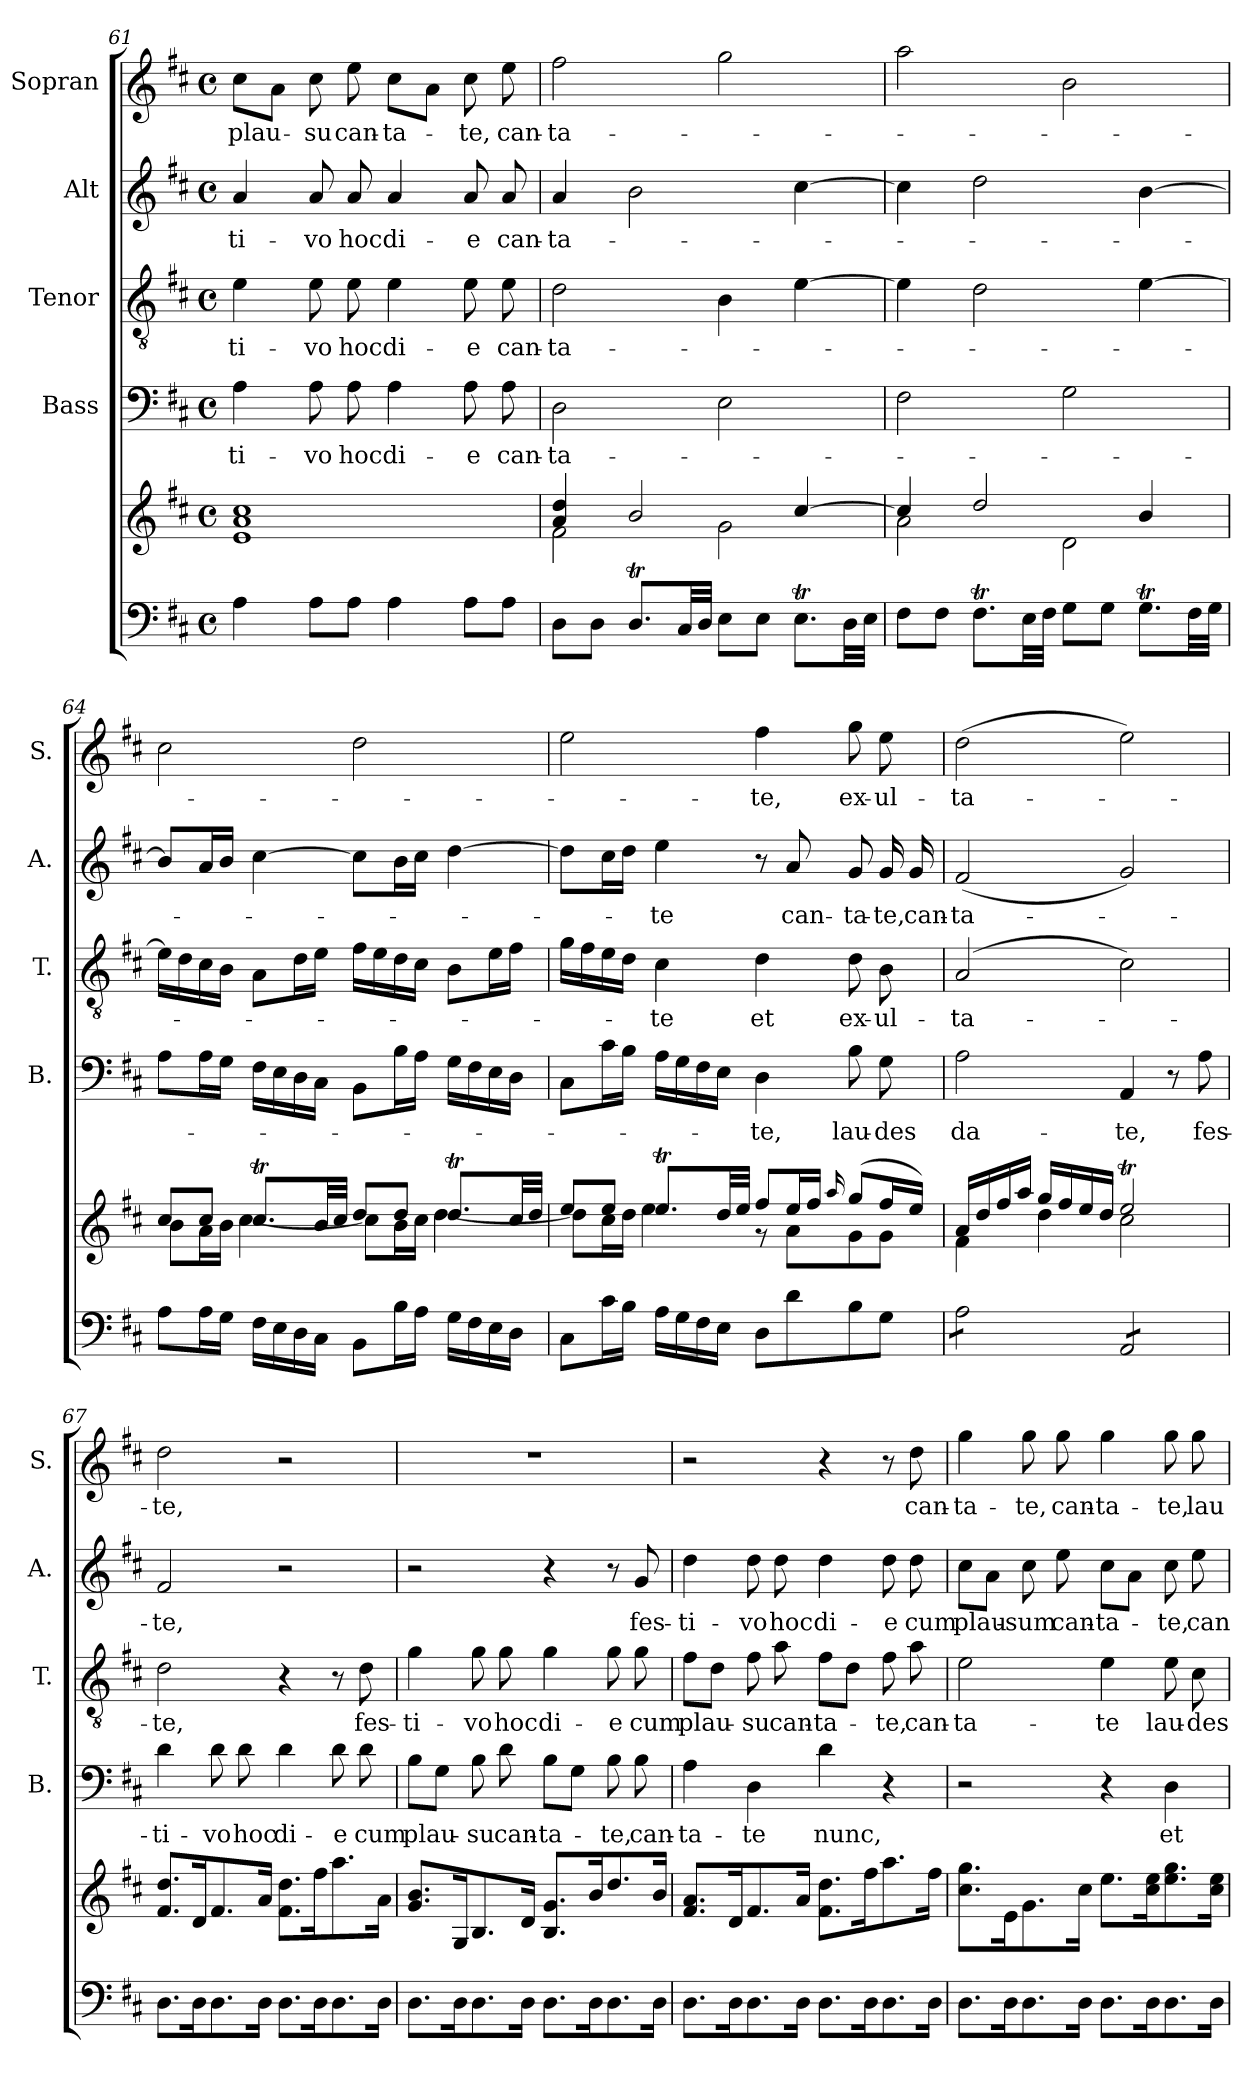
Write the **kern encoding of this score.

**kern	**kern	**kern	**text	**kern	**text	**kern	**text	**kern	**text
*part5	*part5	*part4	*part4	*part3	*part3	*part2	*part2	*part1	*part1
*staff6	*staff5	*staff4	*staff4	*staff3	*staff3	*staff2	*staff2	*staff1	*staff1
*	*	*I"Bass	*	*I"Tenor	*	*I"Alt	*	*I"Sopran	*
*	*	*I'B.	*	*I'T.	*	*I'A.	*	*I'S.	*
*clefF4	*clefG2	*clefF4	*	*clefGv2	*	*clefG2	*	*clefG2	*
*k[f#c#]	*k[f#c#]	*k[f#c#]	*	*k[f#c#]	*	*k[f#c#]	*	*k[f#c#]	*
*D:	*D:	*D:	*	*D:	*	*D:	*	*D:	*
*M4/4	*M4/4	*M4/4	*	*M4/4	*	*M4/4	*	*M4/4	*
*met(c)	*met(c)	*met(c)	*	*met(c)	*	*met(c)	*	*met(c)	*
=61	=61	=61	=61	=61	=61	=61	=61	=61	=61
!	!	!	!LO:LY:b	!	!LO:LY:b	!	!LO:LY:b	!	!LO:LY:b
4A\	1e 1a 1cc#	4A\	-ti-	4e\	-ti-	4a/	-ti-	8cc#\L	plau-
.	.	.	.	.	.	.	.	8a\J	.
!	!	!	!LO:LY:b	!	!LO:LY:b	!	!LO:LY:b	!	!LO:LY:b
8A\L	.	8A\	-vo	8e\	-vo	8a/	-vo	8cc#\	-su
!	!	!	!LO:LY:b	!	!LO:LY:b	!	!LO:LY:b	!	!LO:LY:b
8A\J	.	8A\	hoc	8e\	hoc	8a/	hoc	8ee\	can-
!	!	!	!LO:LY:b	!	!LO:LY:b	!	!LO:LY:b	!	!LO:LY:b
4A\	.	4A\	di-	4e\	di-	4a/	di-	8cc#\L	-ta-
.	.	.	.	.	.	.	.	8a\J	.
!	!	!	!LO:LY:b	!	!LO:LY:b	!	!LO:LY:b	!	!LO:LY:b
8A\L	.	8A\	-e	8e\	-e	8a/	-e	8cc#\	-te,
!	!	!	!LO:LY:b	!	!LO:LY:b	!	!LO:LY:b	!	!LO:LY:b
8A\J	.	8A\	can-	8e\	can-	8a/	can-	8ee\	can-
=62	=62	=62	=62	=62	=62	=62	=62	=62	=62
*	*^	*	*	*	*	*	*	*	*
!	!	!	!	!LO:LY:b	!	!LO:LY:b	!	!LO:LY:b	!	!LO:LY:b
8D\L	4a/ 4dd/	2f#\	2D\	-ta-	2d\	-ta-	4a/	-ta-	2ff#\	-ta-
8D\J	.	.	.	.	.	.	.	.	.	.
8.DT/L	2b/	.	.	.	.	.	2b\	.	.	.
32C#/LL	.	.	.	.	.	.	.	.	.	.
32D/JJJ	.	.	.	.	.	.	.	.	.	.
8E\L	.	2g\	2E\	.	4B\	.	.	.	2gg\	.
8E\J	.	.	.	.	.	.	.	.	.	.
8.ET\L	[>4cc#/	.	.	.	[4e\	.	[4cc#\	.	.	.
32D\LL	.	.	.	.	.	.	.	.	.	.
32E\JJJ	.	.	.	.	.	.	.	.	.	.
!!LO:PB:g=z
=63	=63	=63	=63	=63	=63	=63	=63	=63	=63	=63
8F#\L	4cc#/]	2a\	2F#\	.	4e\]	.	4cc#\]	.	2aa\	.
8F#\J	.	.	.	.	.	.	.	.	.	.
8.F#t\L	2dd/	.	.	.	2d\	.	2dd\	.	.	.
32E\LL	.	.	.	.	.	.	.	.	.	.
32F#\JJJ	.	.	.	.	.	.	.	.	.	.
8G\L	.	2d\	2G\	.	.	.	.	.	2b\	.
8G\J	.	.	.	.	.	.	.	.	.	.
8.GT\L	4b/	.	.	.	[4e\	.	[4b\	.	.	.
32F#\LL	.	.	.	.	.	.	.	.	.	.
32G\JJJ	.	.	.	.	.	.	.	.	.	.
=64	=64	=64	=64	=64	=64	=64	=64	=64	=64	=64
8A\L	8cc#/L	8b\L	8A\L	.	16e\LL]	.	8b/L]	.	2cc#\	.
.	.	.	.	.	16d\	.	.	.	.	.
16A\L	8cc#/J	16a\L	16A\L	.	16c#\	.	16a/L	.	.	.
16G\JJ	.	16b\JJ	16G\JJ	.	16B\JJ	.	16b/JJ	.	.	.
16F#\LL	8.cc#t/L	[<4cc#\	16F#\LL	.	8A\L	.	[4cc#\	.	.	.
16E\	.	.	16E\	.	.	.	.	.	.	.
16D\	.	.	16D\	.	16d\L	.	.	.	.	.
16C#\JJ	32b/LL	.	16C#\JJ	.	16e\JJ	.	.	.	.	.
.	32cc#/JJJ	.	.	.	.	.	.	.	.	.
8BB\L	8dd/L	8cc#\L]	8BB\L	.	16f#\LL	.	8cc#\L]	.	2dd\	.
.	.	.	.	.	16e\	.	.	.	.	.
16B\L	8dd/J	16b\L	16B\L	.	16d\	.	16b\L	.	.	.
16A\JJ	.	16cc#\JJ	16A\JJ	.	16c#\JJ	.	16cc#\JJ	.	.	.
16G\LL	8.ddT/L	[<4dd\	16G\LL	.	8B\L	.	[4dd\	.	.	.
16F#\	.	.	16F#\	.	.	.	.	.	.	.
16E\	.	.	16E\	.	16e\L	.	.	.	.	.
16D\JJ	32cc#/LL	.	16D\JJ	.	16f#\JJ	.	.	.	.	.
.	32dd/JJJ	.	.	.	.	.	.	.	.	.
!!LO:LB:g=z
=65	=65	=65	=65	=65	=65	=65	=65	=65	=65	=65
8C#\L	8ee/L	8dd\L]	8C#\L	.	16g\LL	.	8dd\L]	.	2ee\	.
.	.	.	.	.	16f#\	.	.	.	.	.
16c#\L	8ee/J	16cc#\L	16c#\L	.	16e\	.	16cc#\L	.	.	.
16B\JJ	.	16dd\JJ	16B\JJ	.	16d\JJ	.	16dd\JJ	.	.	.
!	!	!	!	!	!	!LO:LY:b	!	!LO:LY:b	!	!
16A\LL	8.eeT/L	4ee\	16A\LL	.	4c#\	-te	4ee\	-te	.	.
16G\	.	.	16G\	.	.	.	.	.	.	.
16F#\	.	.	16F#\	.	.	.	.	.	.	.
16E\JJ	32dd/LL	.	16E\JJ	.	.	.	.	.	.	.
.	32ee/JJJ	.	.	.	.	.	.	.	.	.
!	!	!	!	!LO:LY:b	!	!LO:LY:b	!	!	!	!LO:LY:b
8D\L	8ff#/L	8rg	4D\	-te,	4d\	et	8r	.	4ff#\	-te,
!	!	!	!	!	!	!	!	!LO:LY:b	!	!
8d\	16ee/L	8a\L	.	.	.	.	8a/	can-	.	.
.	16ff#/JJ	.	.	.	.	.	.	.	.	.
.	16qqaa/	.	.	.	.	.	.	.	.	.
!	!	!	!	!LO:LY:b	!	!LO:LY:b	!	!LO:LY:b	!	!LO:LY:b
8B\	(>8gg/L	8g\	8B\	lau-	8d\	ex-	8g/	-ta-	8gg\	ex-
!	!	!	!	!LO:LY:b	!	!LO:LY:b	!	!LO:LY:b	!	!LO:LY:b
8G\J	16ff#/L	8g\J	8G\	-des	8B\	-ul-	16g/	-te,	8ee\	-ul-
!	!	!	!	!	!	!	!	!LO:LY:b	!	!
.	16ee/JJ)	.	.	.	.	.	16g/	can-	.	.
=66	=66	=66	=66	=66	=66	=66	=66	=66	=66	=66
!	!	!	!	!LO:LY:b	!	!LO:LY:b	!	!LO:LY:b	!	!LO:LY:b
*tremolo	*	*	*	*	*	*	*	*	*	*
8A\L	16a/LL	4f#\	2A\	da-	(2A/	-ta-	(<2f#/	-ta-	(>2dd\	-ta-
.	16dd/	.	.	.	.	.	.	.	.	.
8A\	16ff#/	.	.	.	.	.	.	.	.	.
.	16aa/JJ	.	.	.	.	.	.	.	.	.
8A\	16gg/LL	4dd\	.	.	.	.	.	.	.	.
.	16ff#/	.	.	.	.	.	.	.	.	.
8A\J	16ee/	.	.	.	.	.	.	.	.	.
.	16dd/JJ	.	.	.	.	.	.	.	.	.
!	!	!	!	!LO:LY:b	!	!	!	!	!	!
8AA/L	2eeT/	2cc#\	4AA/	-te,	2c#\)	.	2g/)	.	2ee\)	.
8AA/	.	.	.	.	.	.	.	.	.	.
8AA/	.	.	8r	.	.	.	.	.	.	.
!	!	!	!	!LO:LY:b	!	!	!	!	!	!
8AA/J	.	.	8A\	fes-	.	.	.	.	.	.
*Xtremolo	*	*	*	*	*	*	*	*	*	*
*	*v	*v	*	*	*	*	*	*	*	*
=67	=67	=67	=67	=67	=67	=67	=67	=67	=67
!	!	!	!LO:LY:b	!	!LO:LY:b	!	!LO:LY:b	!	!LO:LY:b
8.D\L	8.f#/ 8.dd/L	4d\	-ti-	2d\	-te,	2f#/	-te,	2dd\	-te,
16D\k	16d/k	.	.	.	.	.	.	.	.
!	!	!	!LO:LY:b	!	!	!	!	!	!
8.D\	8.f#/	8d\	-vo	.	.	.	.	.	.
!	!	!	!LO:LY:b	!	!	!	!	!	!
.	.	8d\	hoc	.	.	.	.	.	.
16D\Jk	16a/Jk	.	.	.	.	.	.	.	.
!	!	!	!LO:LY:b	!	!	!	!	!	!
8.D\L	8.f#\ 8.dd\L	4d\	di-	4r	.	2r	.	2r	.
16D\k	16ff#\k	.	.	.	.	.	.	.	.
!	!	!	!LO:LY:b	!	!	!	!	!	!
8.D\	8.aa\	8d\	-e	8r	.	.	.	.	.
!	!	!	!LO:LY:b	!	!LO:LY:b	!	!	!	!
.	.	8d\	cum	8d\	fes-	.	.	.	.
16D\Jk	16a\Jk	.	.	.	.	.	.	.	.
!!LO:PB:g=z
=68	=68	=68	=68	=68	=68	=68	=68	=68	=68
!	!	!	!LO:LY:b	!	!LO:LY:b	!	!	!	!
8.D\L	8.g/ 8.b/L	8B\L	plau-	4g\	-ti-	2r	.	1r	.
.	.	8G\J	.	.	.	.	.	.	.
16D\k	16G/k	.	.	.	.	.	.	.	.
!	!	!	!LO:LY:b	!	!LO:LY:b	!	!	!	!
8.D\	8.B/	8B\	-su	8g\	-vo	.	.	.	.
!	!	!	!LO:LY:b	!	!LO:LY:b	!	!	!	!
.	.	8d\	can-	8g\	hoc	.	.	.	.
16D\Jk	16d/Jk	.	.	.	.	.	.	.	.
!	!	!	!LO:LY:b	!	!LO:LY:b	!	!	!	!
8.D\L	8.B/ 8.g/L	8B\L	-ta-	4g\	di-	4r	.	.	.
.	.	8G\J	.	.	.	.	.	.	.
16D\k	16b/k	.	.	.	.	.	.	.	.
!	!	!	!LO:LY:b	!	!LO:LY:b	!	!	!	!
8.D\	8.dd/	8B\	-te,	8g\	-e	8r	.	.	.
!	!	!	!LO:LY:b	!	!LO:LY:b	!	!LO:LY:b	!	!
.	.	8B\	can-	8g\	cum	8g/	fes-	.	.
16D\Jk	16b/Jk	.	.	.	.	.	.	.	.
=69	=69	=69	=69	=69	=69	=69	=69	=69	=69
!	!	!	!LO:LY:b	!	!LO:LY:b	!	!LO:LY:b	!	!
8.D\L	8.f#/ 8.a/L	4A\	-ta-	8f#\L	plau-	4dd\	-ti-	2r	.
.	.	.	.	8d\J	.	.	.	.	.
16D\k	16d/k	.	.	.	.	.	.	.	.
!	!	!	!LO:LY:b	!	!LO:LY:b	!	!LO:LY:b	!	!
8.D\	8.f#/	4D\	-te	8f#\	-su	8dd\	-vo	.	.
!	!	!	!	!	!LO:LY:b	!	!LO:LY:b	!	!
.	.	.	.	8a\	can-	8dd\	hoc	.	.
16D\Jk	16a/Jk	.	.	.	.	.	.	.	.
!	!	!	!LO:LY:b	!	!LO:LY:b	!	!LO:LY:b	!	!
8.D\L	8.f#\ 8.dd\L	4d\	nunc,	8f#\L	-ta-	4dd\	di-	4r	.
.	.	.	.	8d\J	.	.	.	.	.
16D\k	16ff#\k	.	.	.	.	.	.	.	.
!	!	!	!	!	!LO:LY:b	!	!LO:LY:b	!	!
8.D\	8.aa\	4r	.	8f#\	-te,	8dd\	-e	8r	.
!	!	!	!	!	!LO:LY:b	!	!LO:LY:b	!	!LO:LY:b
.	.	.	.	8a\	can-	8dd\	cum	8dd\	can-
16D\Jk	16ff#\Jk	.	.	.	.	.	.	.	.
=70	=70	=70	=70	=70	=70	=70	=70	=70	=70
!	!	!	!	!	!LO:LY:b	!	!LO:LY:b	!	!LO:LY:b
8.D\L	8.cc#\ 8.gg\L	2r	.	2e\	-ta-	8cc#\L	plau-	4gg\	-ta-
.	.	.	.	.	.	8a\J	.	.	.
16D\k	16e\k	.	.	.	.	.	.	.	.
!	!	!	!	!	!	!	!LO:LY:b	!	!LO:LY:b
8.D\	8.g\	.	.	.	.	8cc#\	-sum	8gg\	-te,
!	!	!	!	!	!	!	!LO:LY:b	!	!LO:LY:b
.	.	.	.	.	.	8ee\	can-	8gg\	can-
16D\Jk	16cc#\Jk	.	.	.	.	.	.	.	.
!	!	!	!	!	!LO:LY:b	!	!LO:LY:b	!	!LO:LY:b
8.D\L	8.ee\L	4r	.	4e\	-te	8cc#\L	-ta-	4gg\	-ta-
.	.	.	.	.	.	8a\J	.	.	.
16D\k	16cc#\ 16ee\k	.	.	.	.	.	.	.	.
!	!	!	!LO:LY:b	!	!LO:LY:b	!	!LO:LY:b	!	!LO:LY:b
8.D\	8.ee\ 8.gg\	4D\	et	8e\	lau-	8cc#\	-te,	8gg\	-te,
!	!	!	!	!	!LO:LY:b	!	!LO:LY:b	!	!LO:LY:b
.	.	.	.	8c#\	-des	8ee\	can-	8gg\	lau-
16D\Jk	16cc#\ 16ee\Jk	.	.	.	.	.	.	.	.
=	=	=	=	=	=	=	=	=	=
*-	*-	*-	*-	*-	*-	*-	*-	*-	*-
